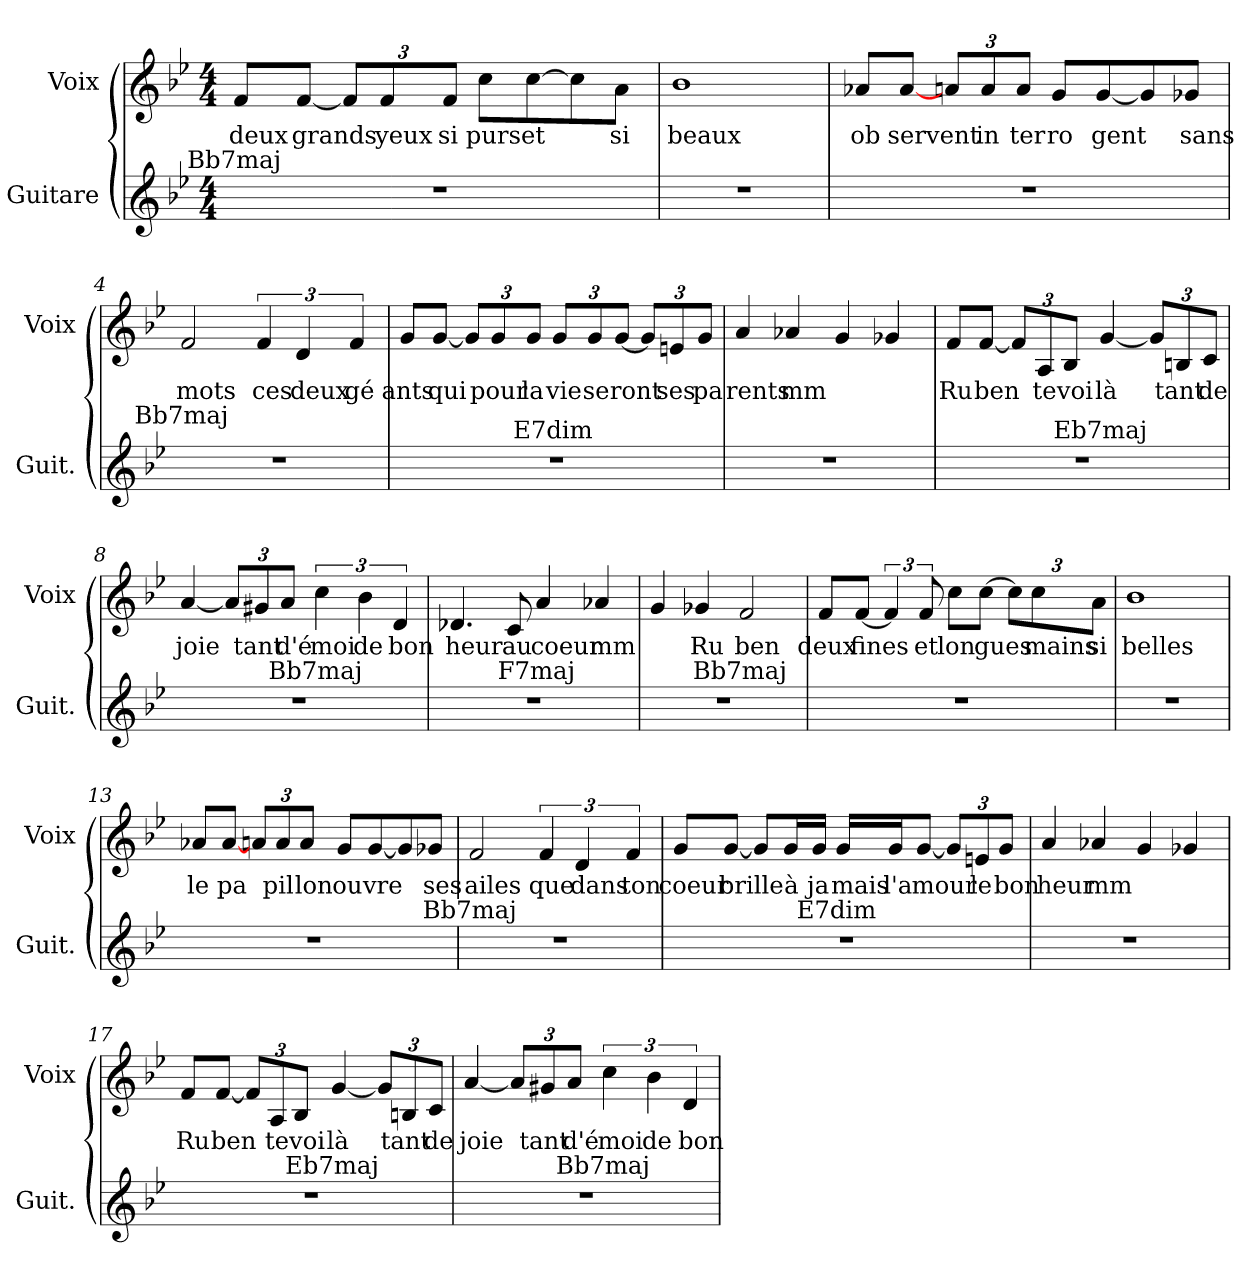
**kern	**kern	**text
*part2	*part1	*part1
*staff2	*staff1	*staff1
*I"Guitare	*I"Voix	*
*I'Guit.	*I'Voix	*
*clefG2	*clefG2	*
*ITrd7c12	*	*
*k[b-e-]	*k[b-e-]	*
*B-:	*B-:	*
*M4/4	*M4/4	*
=1	=1	=1
!LO:TX:a:cj:t=Bb7maj	!	!
!	!	!LO:LY:b
1r	8f/L	deux
!	!	!LO:LY:b
.	[8f/J	grands
.	12f/L]	.
!	!	!LO:LY:b
.	12f/	yeux
!	!	!LO:LY:b
.	12f/J	si
!	!	!LO:LY:b
.	8cc\L	purs
!	!	!LO:LY:b
.	[8cc\	et
.	8cc\]	.
!	!	!LO:LY:b
.	8a\J	si
=2	=2	=2
!	!	!LO:LY:b
1r	1b-	beaux
=3	=3	=3
!	!	!LO:LY:b
1r	8a-X/L	ob
!	!	!LO:LY:b
.	[8a-/J	servent
.	12a/L	.
!	!	!LO:LY:b
.	12a/	in
!	!	!LO:LY:b
.	12a/J	ter
!	!	!LO:LY:b
.	8g/L	ro
!	!	!LO:LY:b
.	[8g/	gent
.	8g/]	.
!	!	!LO:LY:b
.	8g-X/J	sans
!!LO:LB:g=z
=4	=4	=4
!LO:TX:a:cj:t=Bb7maj	!	!
!	!	!LO:LY:b
1r	2f/	mots
!	!	!LO:LY:b
.	6f/	ces
!	!	!LO:LY:b
.	6d/	deux
!	!	!LO:LY:b
.	6f/	gé
=5	=5	=5
!LO:TX:a:cj:t=Eb7maj	!	!
!	!	!LO:LY:b
*^	*	*
1r	2ryy	8g/L	ants
!	!	!	!LO:LY:b
.	.	[8g/J	qui
.	.	12g/L]	.
!	!	!	!LO:LY:b
.	.	12g/	pour
!	!	!	!LO:LY:b
.	.	12g/J	la
!	!LO:TX:a:cj:t=E7dim	!	!
!	!	!	!LO:LY:b
.	2ryy	12g/L	vie
!	!	!	!LO:LY:b
.	.	12g/	se
!	!	!	!LO:LY:b
.	.	[12g/J	ront
.	.	12g/L]	.
!	!	!	!LO:LY:b
.	.	12en/	ses
!	!	!	!LO:LY:b
.	.	12g/J	pa
=6	=6	=6	=6
!	!	!	!LO:LY:b
*v	*v	*	*
1r	4a/	rents
!	!	!LO:LY:b
.	4a-X/	mm
.	4g/	.
.	4g-X/	.
!!LO:LB:g=z
=7	=7	=7
!LO:TX:a:cj:t=Bb7maj	!	!
!	!	!LO:LY:b
*^	*	*
1r	2ryy	8f/L	Ru
!	!	!	!LO:LY:b
.	.	[8f/J	ben
.	.	12f/L]	.
!	!	!	!LO:LY:b
.	.	12A/	te
!	!	!	!LO:LY:b
.	.	12B-/J	voi
!	!LO:TX:a:cj:t=Eb7maj	!	!
!	!	!	!LO:LY:b
.	2ryy	[4g/	là
.	.	12g/L]	.
!	!	!	!LO:LY:b
.	.	12Bn/	tant
!	!	!	!LO:LY:b
.	.	12c/J	de
=8	=8	=8	=8
!	!	!	!LO:LY:b
1r	2ryy	[4a/	joie
.	.	12a/L]	.
!	!	!	!LO:LY:b
.	.	12g#X/	tant
!	!	!	!LO:LY:b
.	.	12a/J	d'é
!	!LO:TX:a:cj:t=Bb7maj	!	!
!	!	!	!LO:LY:b
.	2ryy	6cc\	moi
!	!	!	!LO:LY:b
.	.	6b-\	de
!	!	!	!LO:LY:b
.	.	6d/	bon
!!LO:LB:g=z
=9	=9	=9	=9
!	!	!	!LO:LY:b
1r	2ryy	4.d-X/	heur
!	!	!	!LO:LY:b
.	.	8c/	au
!	!LO:TX:a:cj:t=F7maj	!	!
!	!	!	!LO:LY:b
.	2ryy	4a/	coeur
!	!	!	!LO:LY:b
.	.	4a-X/	mm
=10	=10	=10	=10
1r	2ryy	4g/	.
!	!	!	!LO:LY:b
.	.	4g-X/	Ru
!	!LO:TX:a:cj:t=Bb7maj	!	!
!	!	!	!LO:LY:b
.	2ryy	2f/	ben
!!LO:LB:g=z
=11	=11	=11	=11
!LO:TX:a:cj:t=Bb7maj	!	!	!
!	!	!	!LO:LY:b
*v	*v	*	*
1r	8f/L	deux
!	!	!LO:LY:b
.	[8f/J	fines
.	6f/]	.
!	!	!LO:LY:b
.	12f/	et
!	!	!LO:LY:b
.	8cc\L	lon
!	!	!LO:LY:b
.	[8cc\J	gues
.	12cc\L]	.
!	!	!LO:LY:b
.	12cc\	mains
!	!	!LO:LY:b
.	12a\J	si
=12	=12	=12
!	!	!LO:LY:b
1r	1b-	belles
=13	=13	=13
!	!	!LO:LY:b
1r	8a-X/L	le
!	!	!LO:LY:b
.	[8a-/J	pa
.	12a/L	.
!	!	!LO:LY:b
.	12a/	pil
!	!	!LO:LY:b
.	12a/J	lon
!	!	!LO:LY:b
.	8g/L	ou
!	!	!LO:LY:b
.	[8g/	vre
.	8g/]	.
!	!	!LO:LY:b
.	8g-X/J	ses
!!LO:LB:g=z
=14	=14	=14
!LO:TX:a:cj:t=Bb7maj	!	!
!	!	!LO:LY:b
1r	2f/	ailes
!	!	!LO:LY:b
.	6f/	que
!	!	!LO:LY:b
.	6d/	dans
!	!	!LO:LY:b
.	6f/	ton
=15	=15	=15
!LO:TX:a:cj:t=Eb7maj	!	!
!	!	!LO:LY:b
*^	*	*
1r	2ryy	8g/L	coeur
!	!	!	!LO:LY:b
.	.	[8g/J	brille
.	.	8g/L]	.
!	!	!	!LO:LY:b
.	.	16g/L	à
!	!	!	!LO:LY:b
.	.	16g/JJ	ja
!	!LO:TX:a:cj:t=E7dim	!	!
!	!	!	!LO:LY:b
.	2ryy	16g/LL	mais
!	!	!	!LO:LY:b
.	.	16g/J	l'a
!	!	!	!LO:LY:b
.	.	[8g/J	mour
.	.	12g/L]	.
!	!	!	!LO:LY:b
.	.	12en/	le
!	!	!	!LO:LY:b
.	.	12g/J	bon
=16	=16	=16	=16
!	!	!	!LO:LY:b
*v	*v	*	*
1r	4a/	heur
!	!	!LO:LY:b
.	4a-X/	mm
.	4g/	.
.	4g-X/	.
!!LO:LB:g=z
=17	=17	=17
!LO:TX:a:cj:t=Bb7maj	!	!
!	!	!LO:LY:b
*^	*	*
1r	2ryy	8f/L	Ru
!	!	!	!LO:LY:b
.	.	[8f/J	ben
.	.	12f/L]	.
!	!	!	!LO:LY:b
.	.	12A/	te
!	!	!	!LO:LY:b
.	.	12B-/J	voi
!	!LO:TX:a:cj:t=Eb7maj	!	!
!	!	!	!LO:LY:b
.	2ryy	[4g/	là
.	.	12g/L]	.
!	!	!	!LO:LY:b
.	.	12Bn/	tant
!	!	!	!LO:LY:b
.	.	12c/J	de
=18	=18	=18	=18
!	!	!	!LO:LY:b
1r	2ryy	[4a/	joie
.	.	12a/L]	.
!	!	!	!LO:LY:b
.	.	12g#X/	tant
!	!	!	!LO:LY:b
.	.	12a/J	d'é
!	!LO:TX:a:cj:t=Bb7maj	!	!
!	!	!	!LO:LY:b
.	2ryy	6cc\	moi
!	!	!	!LO:LY:b
.	.	6b-\	de
!	!	!	!LO:LY:b
.	.	6d/	bon
*v	*v	*	*
=	=	=
*-	*-	*-
